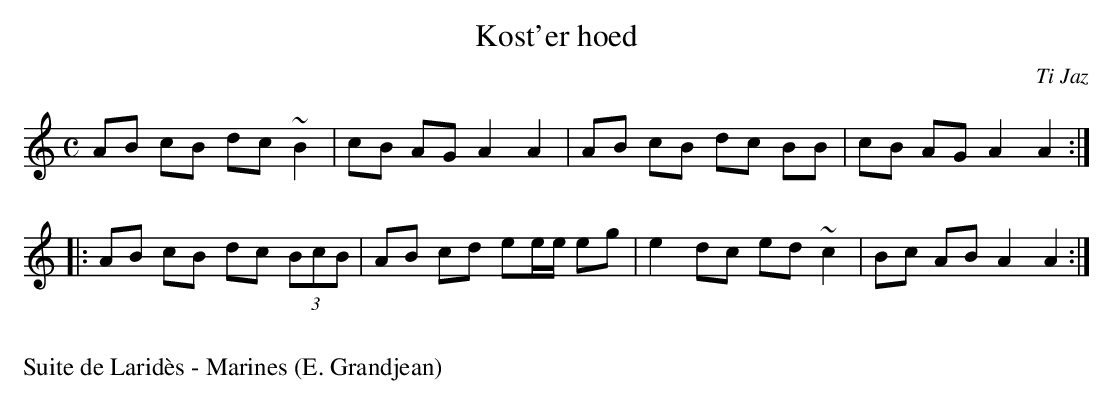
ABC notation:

X:1
T:Kost'er hoed
C:Ti Jaz
M:C
L:1/8
K:C
AB cB dc ~B2|cB AG A2A2|\
AB cB dc BB|cB AG A2A2:|
|:AB cB dc (3BcB|AB cd ee/e/ eg|\
e2 dc ed ~c2|Bc AB A2A2:|
